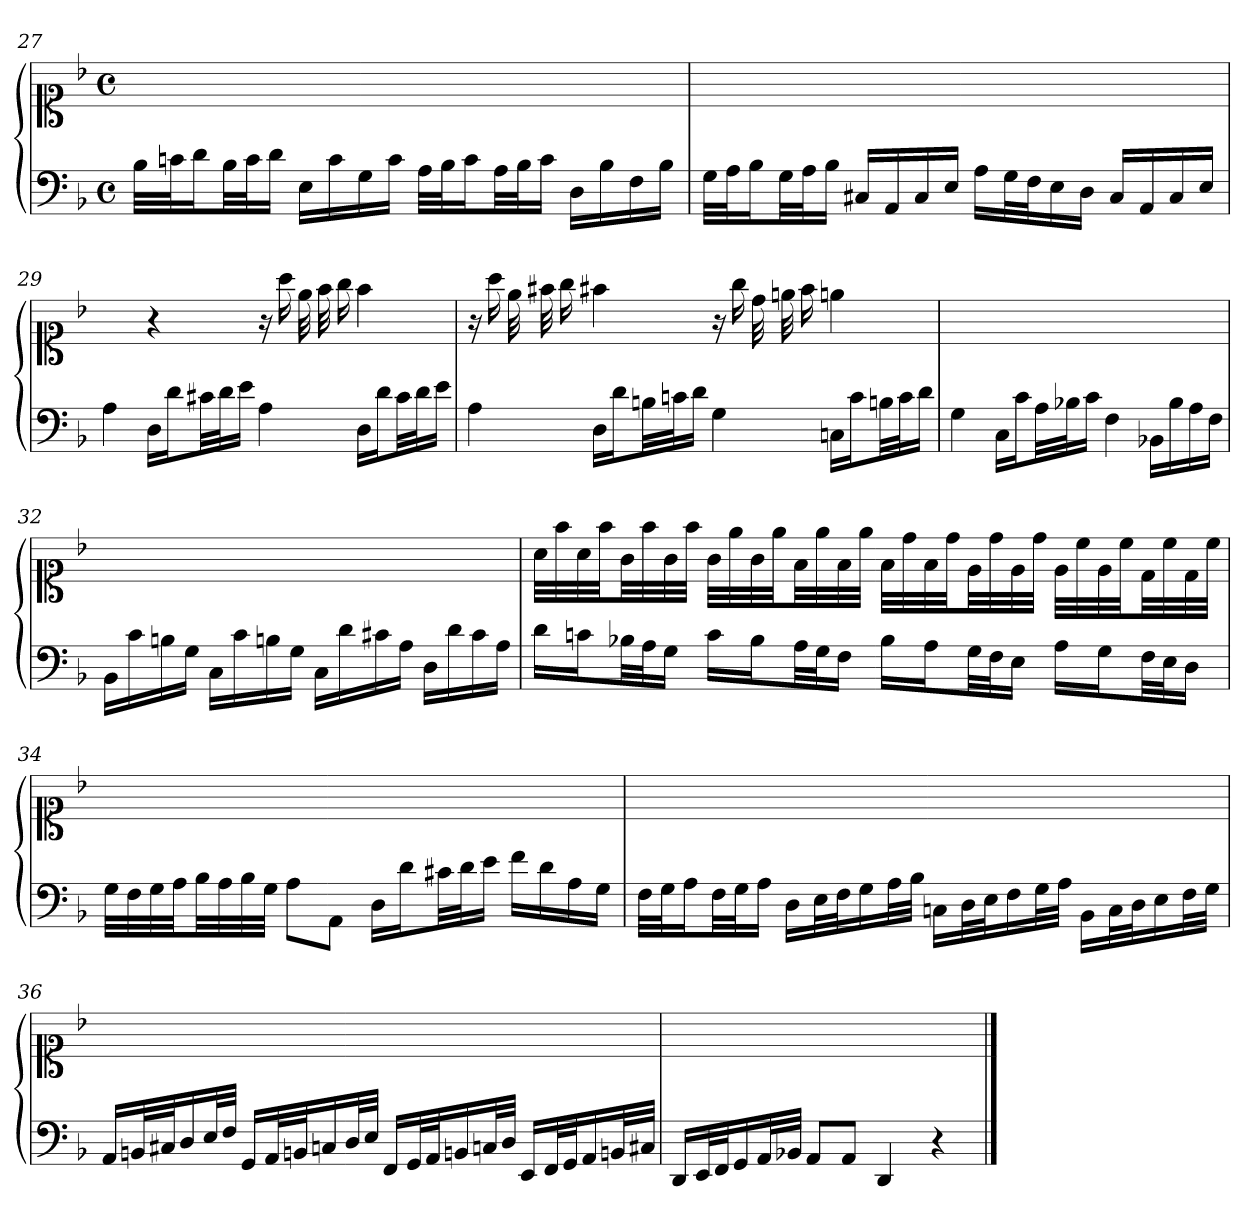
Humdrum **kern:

**kern	**kern
*part1	*part1
*staff2	*staff1
*clefF4	*clefC1
*k[b-]	*k[b-]
*F:	*F:
*M4/4	*M4/4
*met(c)	*met(c)
=27	=27
32B-LLL	1ryy
32cnJ	.
16dJ	.
32B-LL	.
32cJ	.
16dJJ	.
16ELL	.
16c	.
16G	.
16cJJ	.
32ALLL	.
32B-J	.
16cJ	.
32ALL	.
32B-J	.
16cJJ	.
16DLL	.
16B-	.
16F	.
16B-JJ	.
=28	=28
32GLLL	1ryy
32AJ	.
16B-J	.
32GLL	.
32AJ	.
16B-JJ	.
16C#XLL	.
16AA	.
16C#	.
16EJJ	.
16ALL	.
32GL	.
32FJ	.
16E	.
16DJJ	.
16C#LL	.
16AA	.
16C#	.
16EJJ	.
=29	=29
4A	4ryy
16DLL	4r
16dJ	.
32c#XLL	.
32dJ	.
16eJJ	.
4A	16r
.	16aaLL
.	32eeLL
.	32ffJ
.	16ggJJ
16DLL	4ff
16dJ	.
32c#LL	.
32dJ	.
16eJJ	.
=30	=30
4A	16r
.	16aaLL
.	32eeLL
.	32ff#XJ
.	16ggJJ
16DLL	4ff#X
16dJ	.
32BnLL	.
32cnJ	.
16dJJ	.
4G	16r
.	16ggLL
.	32ddLL
.	32eenJ
.	16ff#JJ
16CnLL	4een
16cJ	.
32BnLL	.
32cJ	.
16dJJ	.
=31	=31
4G	1ryy
16CLL	.
16cJ	.
32ALL	.
32B-XJ	.
16cJJ	.
4F	.
16BB-XLL	.
16B-	.
16A	.
16FJJ	.
=32	=32
16BB-LL	1ryy
16c	.
16Bn	.
16GJJ	.
16CLL	.
16c	.
16Bn	.
16GJJ	.
16CLL	.
16d	.
16c#X	.
16AJJ	.
16DLL	.
16d	.
16c#	.
16AJJ	.
=33	=33
16dLL	32aLLL
.	32ff
16cnJ	32a
.	32ffJJ
32B-XLL	32gLL
32AJ	32ff
16GJJ	32g
.	32ffJJJ
16cLL	32gLLL
.	32ee
16B-J	32g
.	32eeJJ
32ALL	32fLL
32GJ	32ee
16FJJ	32f
.	32eeJJJ
16B-LL	32fLLL
.	32dd
16AJ	32f
.	32ddJJ
32GLL	32eLL
32FJ	32dd
16EJJ	32e
.	32ddJJJ
16ALL	32eLLL
.	32cc
16GJ	32e
.	32ccJJ
32FLL	32dLL
32EJ	32cc
16DJJ	32d
.	32ccJJJ
=34	=34
32GLLL	1ryy
32F	.
32G	.
32AJJ	.
32B-LL	.
32A	.
32B-	.
32GJJJ	.
8AL	.
8AAJ	.
16DLL	.
16dJ	.
32c#XLL	.
32dJ	.
16eJJ	.
16fLL	.
16d	.
16A	.
16GJJ	.
=35	=35
32FLLL	1ryy
32GJ	.
16AJ	.
32FLL	.
32GJ	.
16AJJ	.
16DLL	.
32EL	.
32FJ	.
16G	.
32AL	.
32B-JJJ	.
16CnLL	.
32DL	.
32EJ	.
16F	.
32GL	.
32AJJJ	.
16BB-LL	.
32CL	.
32DJ	.
16E	.
32FL	.
32GJJJ	.
=36	=36
16AALL	1ryy
32BBnL	.
32C#XJ	.
16D	.
32EL	.
32FJJJ	.
16GGLL	.
32AAL	.
32BBnJ	.
16Cn	.
32DL	.
32EJJJ	.
16FFLL	.
32GGL	.
32AAJ	.
16BBn	.
32CnL	.
32DJJJ	.
16EELL	.
32FFL	.
32GGJ	.
16AA	.
32BBnL	.
32C#XJJJ	.
=37	=37
16DDLL	1ryy
32EEL	.
32FFJ	.
16GG	.
32AAL	.
32BB-XJJJ	.
8AAL	.
8AAJ	.
4DD	.
4r	.
==	==
*-	*-
